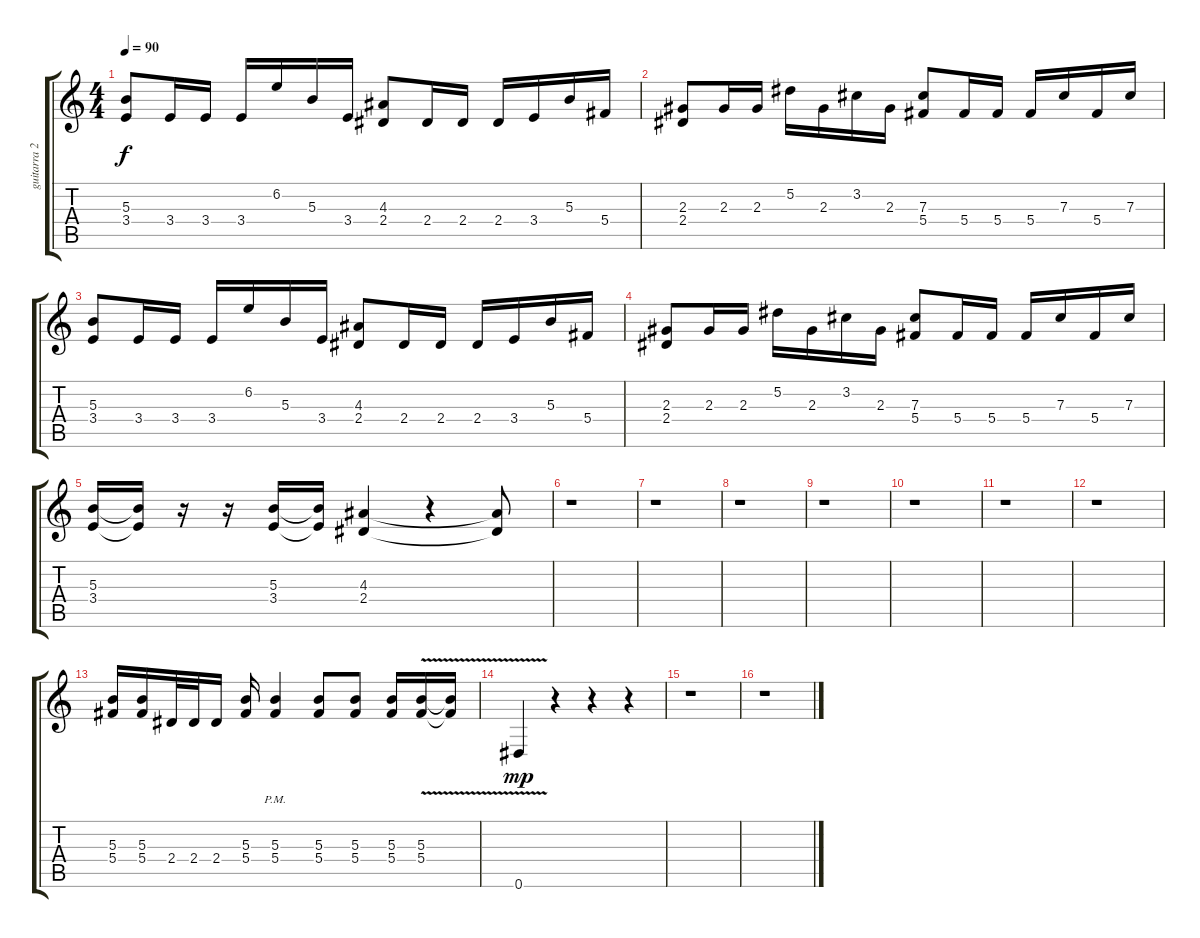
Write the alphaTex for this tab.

\track ("guitarra 2" "guitarra 2") {instrument distortionguitar}
\staff {score tabs}
\tuning (Eb4 Bb3 Gb3 Db3 Ab2 Eb2) {hide}
\ts (4 4)
\tempo 90
\clef g2
\ks c
(5.3 3.4).8{dy f} 3.4.16 3.4.16 3.4.16 6.2.16 5.3.16 3.4.16 (4.3 2.4).8 2.4.16 2.4.16 2.4.16 3.4.16 5.3.16 5.4.16 |
(2.3 2.4).8 2.3.16 2.3.16 5.2.16 2.3.16 3.2.16 2.3.16 (7.3 5.4).8 5.4.16 5.4.16 5.4.16 7.3.16 5.4.16 7.3.16 |
(5.3 3.4).8 3.4.16 3.4.16 3.4.16 6.2.16 5.3.16 3.4.16 (4.3 2.4).8 2.4.16 2.4.16 2.4.16 3.4.16 5.3.16 5.4.16 |
(2.3 2.4).8 2.3.16 2.3.16 5.2.16 2.3.16 3.2.16 2.3.16 (7.3 5.4).8 5.4.16 5.4.16 5.4.16 7.3.16 5.4.16 7.3.16 |
(5.3 3.4).16 (5.3{t} 3.4{t}).16 r.16 r.16 (5.3 3.4).16 (5.3{t} 3.4{t}).16 (4.3 2.4).4 r.4 (4.3{t} 2.4{t}).8 |
r.1 |
r.1 |
r.1 |
r.1 |
r.1 |
r.1 |
r.1 |
(5.3 5.4).16 (5.3 5.4).16 2.4.32 2.4.32 2.4.16 (5.3 5.4).16 (5.3{pm} 5.4{pm}).4 (5.3 5.4).8 (5.3 5.4).8 (5.3 5.4).16 (5.3{v} 5.4{v}).16 (5.3{t} 5.4{t}).16 |
0.6{v}.4{dy mp} r.4 r.4 r.4 |
r.1 |
r.1
